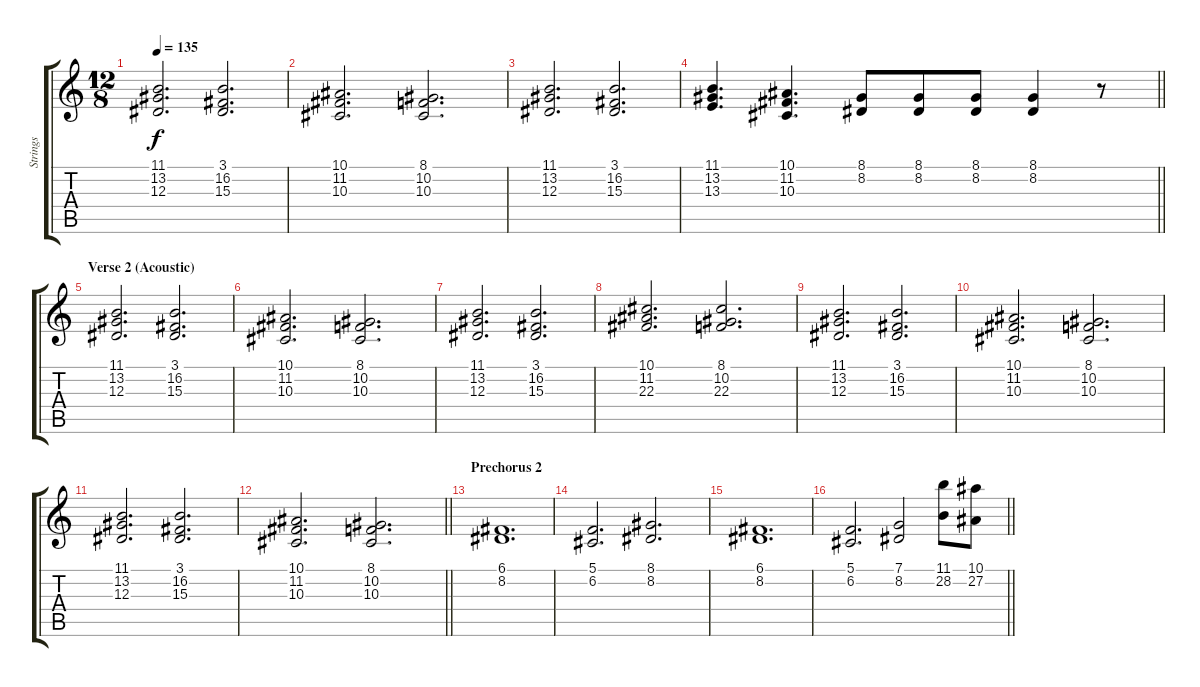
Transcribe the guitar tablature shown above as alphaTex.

\track ("Strings" "Strings") {instrument stringensemble1}
\staff {score tabs}
\tuning (C4 G3 Eb3 Bb2 F2 C2) {hide}
\ts (12 8)
\tempo 135
\clef g2
\ks c
(11.1 13.2 12.3).2{d dy f} (3.1 16.2 15.3).2{d} |
(10.1 11.2 10.3).2{d} (8.1 10.2 10.3).2{d} |
(11.1 13.2 12.3).2{d} (3.1 16.2 15.3).2{d} |
\barLineRight lightlight
(11.1 13.2 13.3).4{d} (10.1 11.2 10.3).4{d} (8.1 8.2).8 (8.1 8.2).8 (8.1 8.2).8 (8.1 8.2).4 r.8 |
\section ("" "Verse 2 (Acoustic)")
(11.1 13.2 12.3).2{d} (3.1 16.2 15.3).2{d} |
(10.1 11.2 10.3).2{d} (8.1 10.2 10.3).2{d} |
(11.1 13.2 12.3).2{d} (3.1 16.2 15.3).2{d} |
(10.1 11.2 22.3).2{d} (8.1 10.2 22.3).2{d} |
(11.1 13.2 12.3).2{d} (3.1 16.2 15.3).2{d} |
(10.1 11.2 10.3).2{d} (8.1 10.2 10.3).2{d} |
(11.1 13.2 12.3).2{d} (3.1 16.2 15.3).2{d} |
\barLineRight lightlight
(10.1 11.2 10.3).2{d} (8.1 10.2 10.3).2{d} |
\section ("" "Prechorus 2")
(6.1 8.2).1{d} |
(5.1 6.2).2{d} (8.1 8.2).2{d} |
(6.1 8.2).1{d} |
\barLineRight lightlight
(5.1 6.2).2{d} (7.1 8.2).2 (11.1 28.2).8 (10.1 27.2).8
